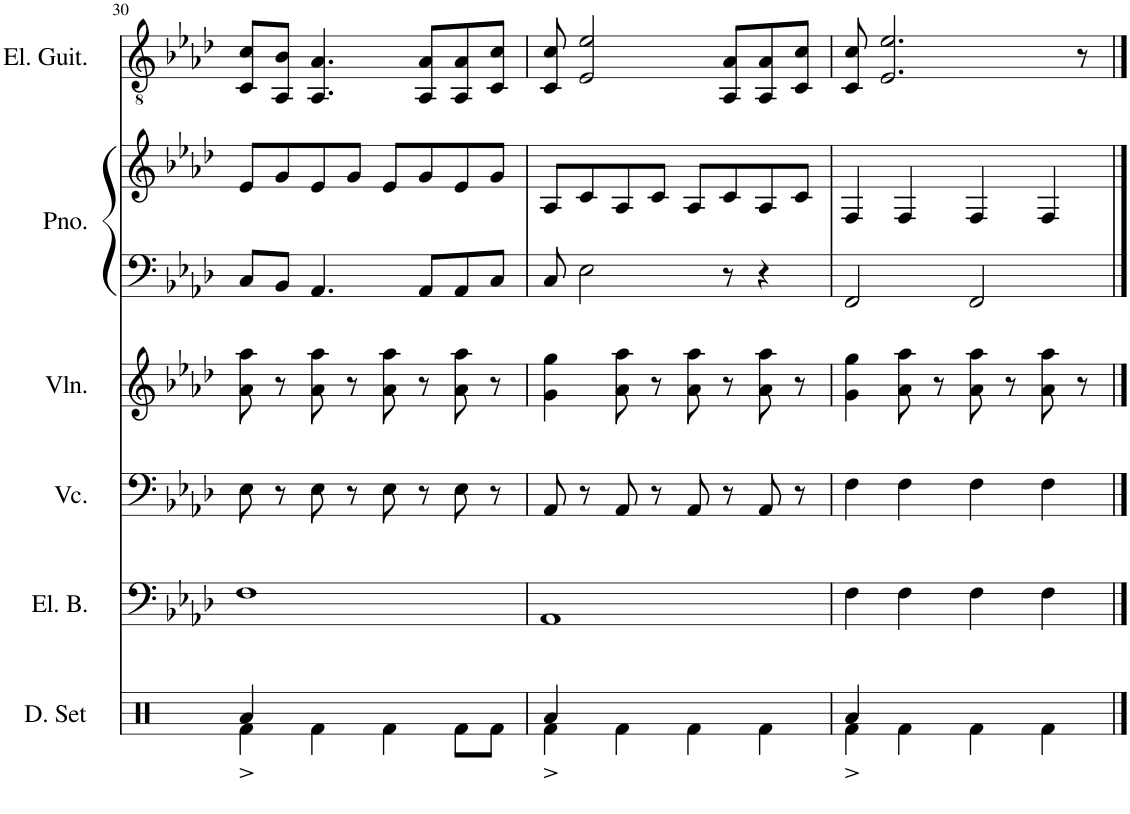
**kern	**kern	**kern	**kern	**kern	**kern	**kern
*part6	*part5	*part4	*part3	*part2	*part2	*part1
*staff7	*staff6	*staff5	*staff4	*staff3	*staff2	*staff1
*I"Drumset	*I"Electric Bass	*I"Violoncello	*I"Violin	*I"Piano	*	*I"Electric Guitar
*I'D. Set	*I'El. B.	*I'Vc.	*I'Vln.	*I'Pno.	*	*I'El. Guit.
!!LO:PB:g=z
*clefX	*clefF4	*clefF4	*clefG2	*clefF4	*clefG2	*clefGv2
*	*Trd7c12	*	*	*	*	*
*k[]	*k[b-e-a-d-]	*k[b-e-a-d-]	*k[b-e-a-d-]	*k[b-e-a-d-]	*k[b-e-a-d-]	*k[b-e-a-d-]
*M4/4	*M4/4	*M4/4	*M4/4	*M4/4	*M4/4	*M4/4
=30	=30	=30	=30	=30	=30	=30
*^	*	*	*	*	*	*
4Rf\	4Ra/	1F	8E-\	8a-\ 8aa-\	8C/L	8e-/L	8C/ 8c/L
.	.	.	8r	8r	8BB-/J	8g/	8AA-/ 8B-/J
4ryy	4Rf\	.	8E-\	8a-\ 8aa-\	4.AA-/	8e-/	4.AA-/ 4.A-/
.	.	.	8r	8r	.	8g/J	.
2ryy	4Rf\	.	8E-\	8a-\ 8aa-\	.	8e-/L	.
.	.	.	8r	8r	8AA-/L	8g/	8AA-/ 8A-/L
.	8Rf\L	.	8E-\	8a-\ 8aa-\	8AA-/	8e-/	8AA-/ 8A-/
.	8Rf\J	.	8r	8r	8C/J	8g/J	8C/ 8c/J
=31	=31	=31	=31	=31	=31	=31	=31
4Rf\	4Ra/	1AA-	8AA-/	4g\ 4gg\	8C/	8A-/L	8C/ 8c/
.	.	.	8r	.	2E-\	8c/	2E-/ 2e-/
4ryy	4Rf\	.	8AA-/	8a-\ 8aa-\	.	8A-/	.
.	.	.	8r	8r	.	8c/J	.
2ryy	4Rf\	.	8AA-/	8a-\ 8aa-\	.	8A-/L	.
.	.	.	8r	8r	8r	8c/	8AA-/ 8A-/L
.	4Rf\	.	8AA-/	8a-\ 8aa-\	4r	8A-/	8AA-/ 8A-/
.	.	.	8r	8r	.	8c/J	8C/ 8c/J
=32	=32	=32	=32	=32	=32	=32	=32
4Rf\	4Ra/	4F\	4F\	4g\ 4gg\	2FF/	4F/	8C/ 8c/
.	.	.	.	.	.	.	2.E-/ 2.e-/
4ryy	4Rf\	4F\	4F\	8a-\ 8aa-\	.	4F/	.
.	.	.	.	8r	.	.	.
2ryy	4Rf\	4F\	4F\	8a-\ 8aa-\	2FF/	4F/	.
.	.	.	.	8r	.	.	.
.	4Rf\	4F\	4F\	8a-\ 8aa-\	.	4F/	.
.	.	.	.	8r	.	.	8r
*v	*v	*	*	*	*	*	*
==	==	==	==	==	==	==
*-	*-	*-	*-	*-	*-	*-
